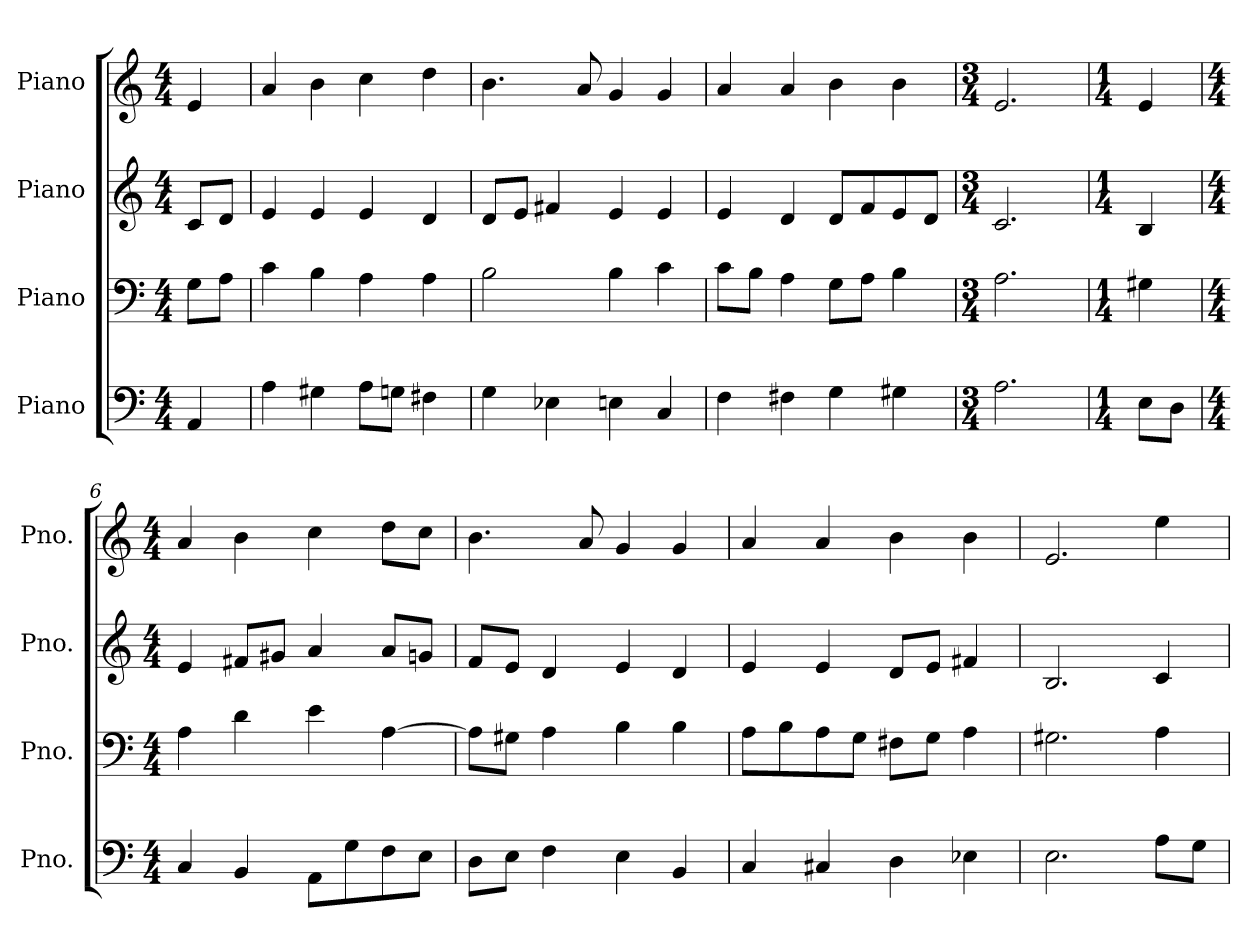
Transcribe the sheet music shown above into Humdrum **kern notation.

**kern	**kern	**kern	**kern
*part4	*part3	*part2	*part1
*staff4	*staff3	*staff2	*staff1
*I"Piano	*I"Piano	*I"Piano	*I"Piano
*I'Pno.	*I'Pno.	*I'Pno.	*I'Pno.
*clefF4	*clefF4	*clefG2	*clefG2
*k[]	*k[]	*k[]	*k[]
*M4/4	*M4/4	*M4/4	*M4/4
*MM120	*MM120	*MM120	*MM120
=	=	=	=
4AA/	8G\L	8c/L	4e/
.	8A\J	8d/J	.
=1	=1	=1	=1
4A\	4c\	4e/	4a/
4G#X\	4B\	4e/	4b\
8A\L	4A\	4e/	4cc\
8Gn\J	.	.	.
4F#X\	4A\	4d/	4dd\
=2	=2	=2	=2
4G\	2B\	8d/L	4.b\
.	.	8e/J	.
4E-X\	.	4f#X/	.
.	.	.	8a/
4En\	4B\	4e/	4g/
4C/	4c\	4e/	4g/
=3	=3	=3	=3
4F\	8c\L	4e/	4a/
.	8B\J	.	.
4F#X\	4A\	4d/	4a/
4G\	8G\L	8d/L	4b\
.	8A\J	8f/	.
4G#X\	4B\	8e/	4b\
.	.	8d/J	.
=4	=4	=4	=4
*M3/4	*M3/4	*M3/4	*M3/4
2.A\	2.A\	2.c/	2.e/
=5	=5	=5	=5
*M1/4	*M1/4	*M1/4	*M1/4
8E\L	4G#X\	4B/	4e/
8D\J	.	.	.
!!LO:LB:g=z
=6	=6	=6	=6
*M4/4	*M4/4	*M4/4	*M4/4
4C/	4A\	4e/	4a/
4BB/	4d\	8f#X/L	4b\
.	.	8g#X/J	.
8AA\L	4e\	4a/	4cc\
8G\	.	.	.
8F\	[4A\	8a/L	8dd\L
8E\J	.	8gn/J	8cc\J
=7	=7	=7	=7
8D\L	8A\L]	8f/L	4.b\
8E\J	8G#X\J	8e/J	.
4F\	4A\	4d/	.
.	.	.	8a/
4E\	4B\	4e/	4g/
4BB/	4B\	4d/	4g/
=8	=8	=8	=8
4C/	8A\L	4e/	4a/
.	8B\	.	.
4C#X/	8A\	4e/	4a/
.	8G\J	.	.
4D\	8F#X\L	8d/L	4b\
.	8G\J	8e/J	.
4E-X\	4A\	4f#X/	4b\
=9	=9	=9	=9
2.E\	2.G#X\	2.B/	2.e/
8A\L	4A\	4c/	4ee\
8G\J	.	.	.
=	=	=	=
*-	*-	*-	*-
